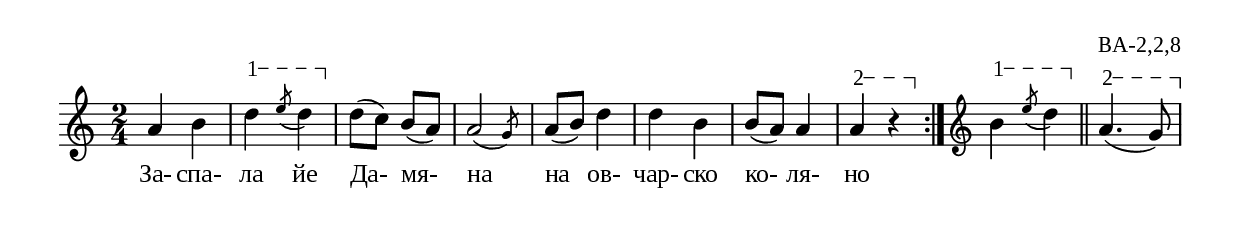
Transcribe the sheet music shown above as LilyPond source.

%{
BA_2_2_08
%}

\include "td-preamble.ly"

\score {
\relative c'' {
%% \tempo 4 = 152
  \time 2/4
  a4 b | 
\varA  
d\startTextSpan \acciaccatura e8 d4\stopTextSpan | 
d8( c) b( a) | 
\afterGrace a2( { \stdB g8) \stdE } | 
a8( b) d4 | d4 b | b8( a) a4 |
\varB
a4\startTextSpan r4\stopTextSpan 
 \bar ":|" 
\endm 
\varA  
b\startTextSpan \acciaccatura e8 d4\stopTextSpan \bar "||"
\varB
a4.\startTextSpan( g8\stopTextSpan)
}
\addlyrics { За- спа- ла йе Да- мя- на на ов- чар- ско ко- ля- но }
%
\layout {
  indent = #0
  line-width = 190\mm
  ragged-right=##f
}
%
\midi { 
	\context {
		\Score
		tempoWholesPerMinute = #(ly:make-moment 152 4)
		}
	}
}
%
\header{
  opus = "ВА-2,2,8"
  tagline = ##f
}


